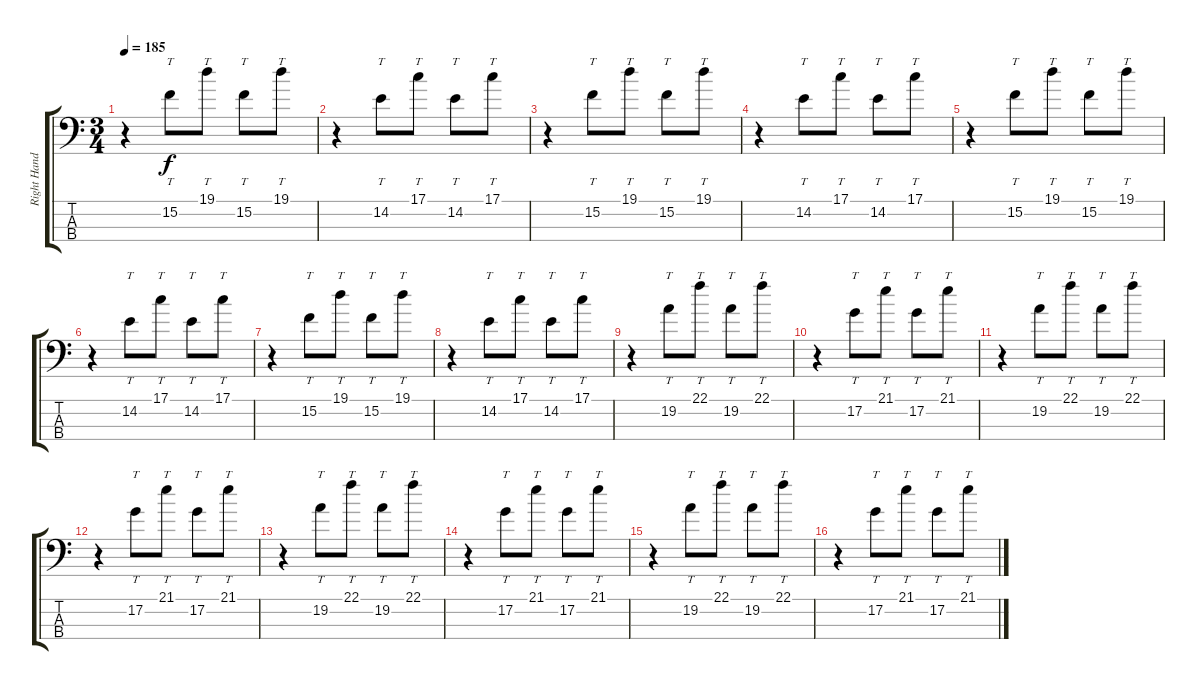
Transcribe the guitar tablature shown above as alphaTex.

\track ("Right Hand Line" "Right Hand") {instrument electricbassfinger}
\staff {score tabs}
\tuning (G2 D2 A1 E1) {hide}
\ts (3 4)
\tempo 185
\clef f4
\ks c
r.4{dy f} 15.2.8{tt} 19.1.8{tt} 15.2.8{tt} 19.1.8{tt} |
r.4 14.2.8{tt} 17.1.8{tt} 14.2.8{tt} 17.1.8{tt} |
r.4 15.2.8{tt} 19.1.8{tt} 15.2.8{tt} 19.1.8{tt} |
r.4 14.2.8{tt} 17.1.8{tt} 14.2.8{tt} 17.1.8{tt} |
r.4 15.2.8{tt} 19.1.8{tt} 15.2.8{tt} 19.1.8{tt} |
r.4 14.2.8{tt} 17.1.8{tt} 14.2.8{tt} 17.1.8{tt} |
r.4 15.2.8{tt} 19.1.8{tt} 15.2.8{tt} 19.1.8{tt} |
r.4 14.2.8{tt} 17.1.8{tt} 14.2.8{tt} 17.1.8{tt} |
r.4 19.2.8{tt} 22.1.8{tt} 19.2.8{tt} 22.1.8{tt} |
r.4 17.2.8{tt} 21.1.8{tt} 17.2.8{tt} 21.1.8{tt} |
r.4 19.2.8{tt} 22.1.8{tt} 19.2.8{tt} 22.1.8{tt} |
r.4 17.2.8{tt} 21.1.8{tt} 17.2.8{tt} 21.1.8{tt} |
r.4 19.2.8{tt} 22.1.8{tt} 19.2.8{tt} 22.1.8{tt} |
r.4 17.2.8{tt} 21.1.8{tt} 17.2.8{tt} 21.1.8{tt} |
r.4 19.2.8{tt} 22.1.8{tt} 19.2.8{tt} 22.1.8{tt} |
r.4 17.2.8{tt} 21.1.8{tt} 17.2.8{tt} 21.1.8{tt}
